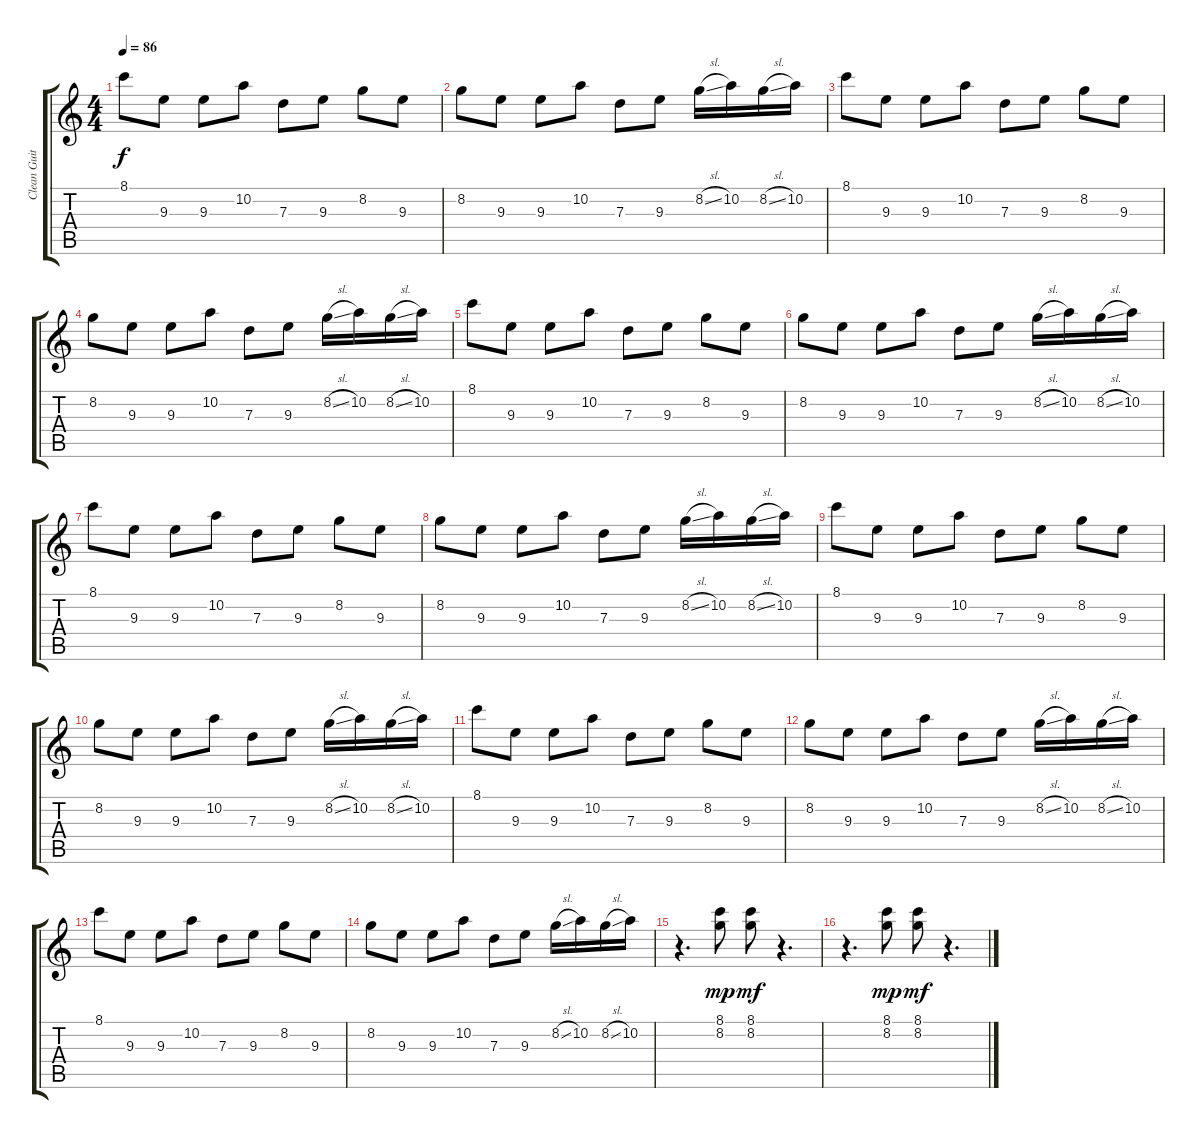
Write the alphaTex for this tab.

\track ("Clean Guitar" "Clean Guit") {instrument electricguitarclean}
\staff {score tabs}
\tuning (E4 B3 G3 D3 A2 E2) {hide}
\ts (4 4)
\tempo 86
\clef g2
\ks c
8.1.8{dy f instrument electricguitarclean} 9.3.8 9.3.8 10.2.8 7.3.8 9.3.8 8.2.8 9.3.8 |
8.2.8 9.3.8 9.3.8 10.2.8 7.3.8 9.3.8 8.2{sl}.16 10.2.16 8.2{sl}.16 10.2.16 |
8.1.8 9.3.8 9.3.8 10.2.8 7.3.8 9.3.8 8.2.8 9.3.8 |
8.2.8 9.3.8 9.3.8 10.2.8 7.3.8 9.3.8 8.2{sl}.16 10.2.16 8.2{sl}.16 10.2.16 |
8.1.8 9.3.8 9.3.8 10.2.8 7.3.8 9.3.8 8.2.8 9.3.8 |
8.2.8 9.3.8 9.3.8 10.2.8 7.3.8 9.3.8 8.2{sl}.16 10.2.16 8.2{sl}.16 10.2.16 |
8.1.8 9.3.8 9.3.8 10.2.8 7.3.8 9.3.8 8.2.8 9.3.8 |
8.2.8 9.3.8 9.3.8 10.2.8 7.3.8 9.3.8 8.2{sl}.16 10.2.16 8.2{sl}.16 10.2.16 |
8.1.8 9.3.8 9.3.8 10.2.8 7.3.8 9.3.8 8.2.8 9.3.8 |
8.2.8 9.3.8 9.3.8 10.2.8 7.3.8 9.3.8 8.2{sl}.16 10.2.16 8.2{sl}.16 10.2.16 |
8.1.8 9.3.8 9.3.8 10.2.8 7.3.8 9.3.8 8.2.8 9.3.8 |
8.2.8 9.3.8 9.3.8 10.2.8 7.3.8 9.3.8 8.2{sl}.16 10.2.16 8.2{sl}.16 10.2.16 |
8.1.8 9.3.8 9.3.8 10.2.8 7.3.8 9.3.8 8.2.8 9.3.8 |
8.2.8 9.3.8 9.3.8 10.2.8 7.3.8 9.3.8 8.2{sl}.16 10.2.16 8.2{sl}.16 10.2.16 |
r.4{d} (8.1 8.2).8{dy mp} (8.1 8.2).8{dy mf} r.4{d} |
r.4{d} (8.1 8.2).8{dy mp} (8.1 8.2).8{dy mf} r.4{d}
